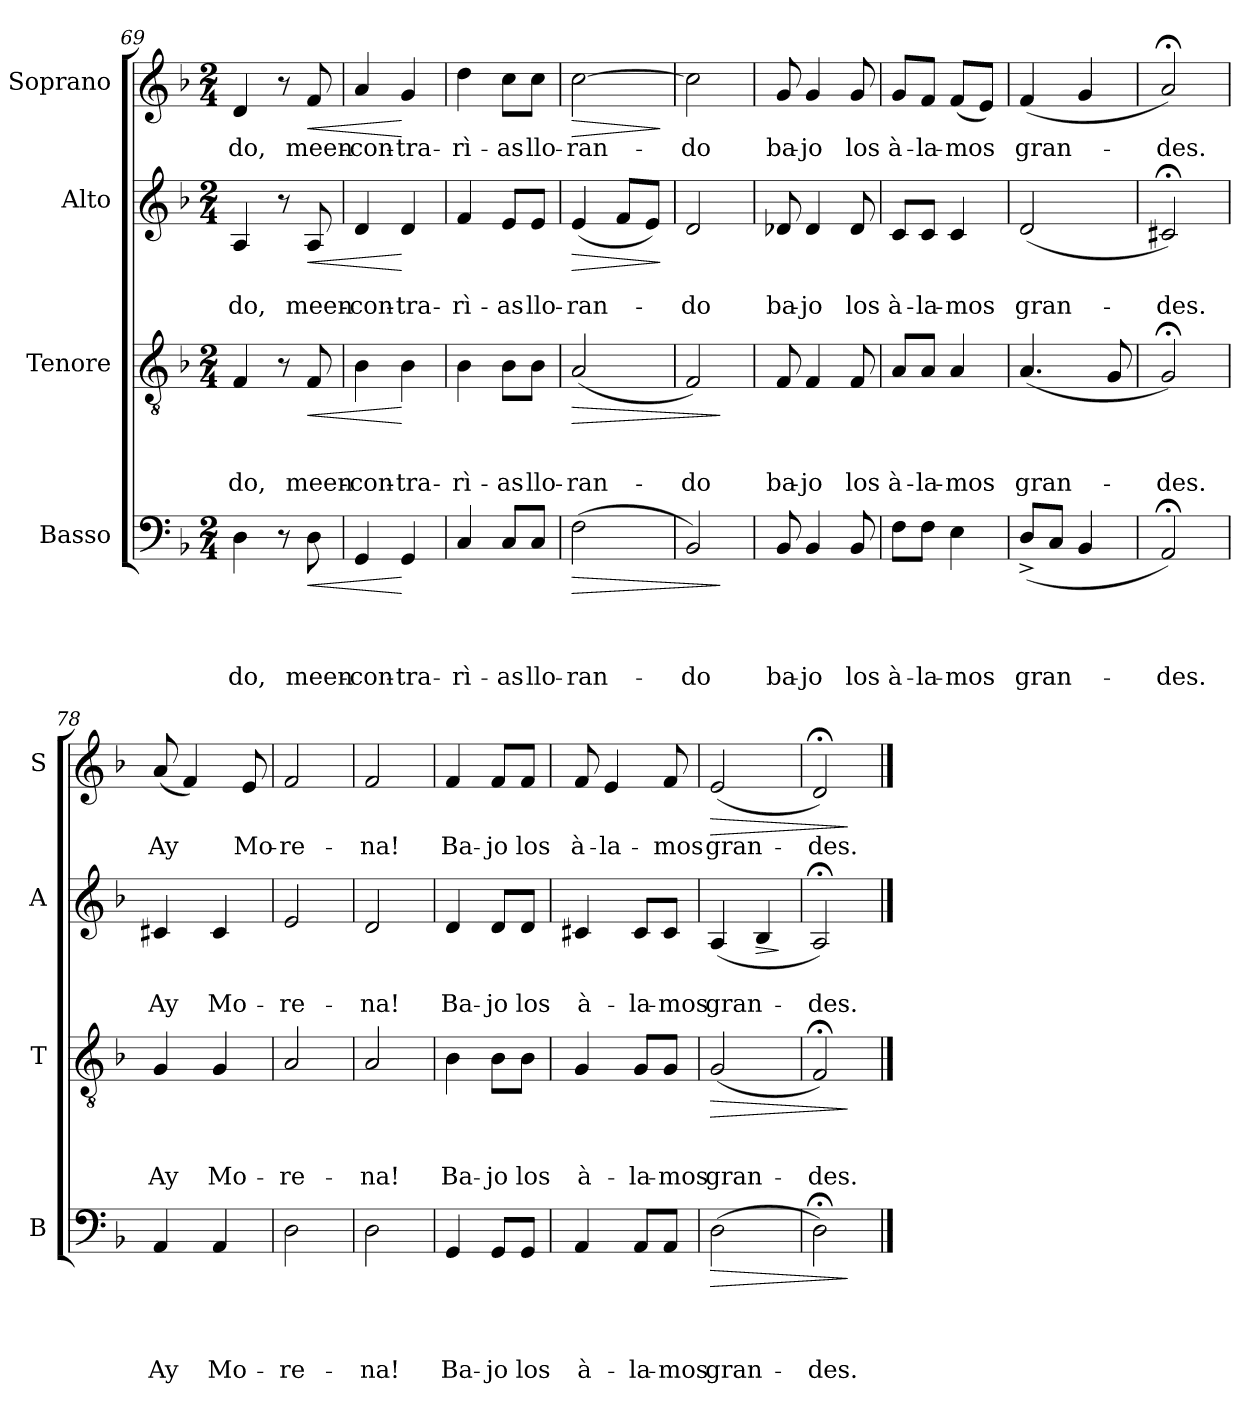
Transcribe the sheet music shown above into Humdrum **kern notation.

**kern	**text	**text	**text	**text	**dynam	**kern	**text	**text	**text	**dynam	**kern	**text	**text	**dynam	**kern	**text	**dynam
*part4	*part4	*part4	*part4	*part4	*part4	*part3	*part3	*part3	*part3	*part3	*part2	*part2	*part2	*part2	*part1	*part1	*part1
*staff4	*staff4	*staff4	*staff4	*staff4	*staff4	*staff3	*staff3	*staff3	*staff3	*staff3	*staff2	*staff2	*staff2	*staff2	*staff1	*staff1	*staff1
*I"Basso	*	*	*	*	*	*I"Tenore	*	*	*	*	*I"Alto	*	*	*	*I"Soprano	*	*
*I'B	*	*	*	*	*	*I'T	*	*	*	*	*I'A	*	*	*	*I'S	*	*
*clefF4	*	*	*	*	*	*clefGv2	*	*	*	*	*clefG2	*	*	*	*clefG2	*	*
*k[b-]	*	*	*	*	*	*k[b-]	*	*	*	*	*k[b-]	*	*	*	*k[b-]	*	*
*F:	*	*	*	*	*	*F:	*	*	*	*	*F:	*	*	*	*F:	*	*
*M2/4	*	*	*	*	*	*M2/4	*	*	*	*	*M2/4	*	*	*	*M2/4	*	*
=69	=69	=69	=69	=69	=69	=69	=69	=69	=69	=69	=69	=69	=69	=69	=69	=69	=69
!	!	!	!	!LO:LY:b	!	!	!	!	!LO:LY:b	!	!	!	!LO:LY:b	!	!	!LO:LY:b	!
4D\	.	.	.	-do,	.	4F/	.	.	-do,	.	4A/	.	-do,	.	4d/	-do,	.
8r	.	.	.	.	.	8r	.	.	.	.	8r	.	.	.	8r	.	.
!	!	!	!	!LO:LY:b	!LO:HP:b	!	!	!	!LO:LY:b	!LO:HP:b	!	!	!LO:LY:b	!LO:HP:b	!	!LO:LY:b	!LO:HP:b
8D\	.	.	.	meen-	<	8F/	.	.	meen-	<	8A/	.	meen-	<	8f/	meen-	<
=70	=70	=70	=70	=70	=70	=70	=70	=70	=70	=70	=70	=70	=70	=70	=70	=70	=70
!	!	!	!	!LO:LY:b	!	!	!	!	!LO:LY:b	!	!	!	!LO:LY:b	!	!	!LO:LY:b	!
4GG/	.	.	.	-con-	.	4B-\	.	.	-con-	.	4d/	.	-con-	.	4a/	-con-	.
!	!	!	!	!LO:LY:b	!	!	!	!	!LO:LY:b	!	!	!	!LO:LY:b	!	!	!LO:LY:b	!
4GG/	.	.	.	-tra-	[	4B-\	.	.	-tra-	[	4d/	.	-tra-	[	4g/	-tra-	[
=71	=71	=71	=71	=71	=71	=71	=71	=71	=71	=71	=71	=71	=71	=71	=71	=71	=71
!	!	!	!	!LO:LY:b	!	!	!	!	!LO:LY:b	!	!	!	!LO:LY:b	!	!	!LO:LY:b	!
4C/	.	.	.	-rì-	.	4B-\	.	.	-rì-	.	4f/	.	-rì-	.	4dd\	-rì-	.
!	!	!	!	!LO:LY:b	!	!	!	!	!LO:LY:b	!	!	!	!LO:LY:b	!	!	!LO:LY:b	!
8C/L	.	.	.	-as	.	8B-\L	.	.	-as	.	8e/L	.	-as	.	8cc\L	-as	.
!	!	!	!	!LO:LY:b	!	!	!	!	!LO:LY:b	!	!	!	!LO:LY:b	!	!	!LO:LY:b	!
8C/J	.	.	.	llo-	.	8B-\J	.	.	llo-	.	8e/J	.	llo-	.	8cc\J	llo-	.
=72	=72	=72	=72	=72	=72	=72	=72	=72	=72	=72	=72	=72	=72	=72	=72	=72	=72
!	!	!	!	!LO:LY:b	!LO:HP:b	!	!	!	!LO:LY:b	!LO:HP:b	!	!	!LO:LY:b	!LO:HP:b	!	!LO:LY:b	!LO:HP:b
(>2F\	.	.	.	-ran-	>	(<2A/	.	.	-ran-	>	(<4e/	.	-ran-	>	[<2cc\	-ran-	>
.	.	.	.	.	.	.	.	.	.	.	8f/L	.	.	.	.	.	.
.	.	.	.	.	.	.	.	.	.	.	8e/J)	.	.	.	.	.	.
.	.	.	.	.	.	.	.	.	.	.	.	.	.	]	.	.	]
!!LO:LB:g=z
=73	=73	=73	=73	=73	=73	=73	=73	=73	=73	=73	=73	=73	=73	=73	=73	=73	=73
!	!	!	!	!LO:LY:b	!	!	!	!	!LO:LY:b	!	!	!	!LO:LY:b	!	!	!LO:LY:b	!
2BB-/)	.	.	.	-do	.	2F/)	.	.	-do	.	2d/	.	-do	.	2cc\]	-do	.
.	.	.	.	.	]	.	.	.	.	]	.	.	.	.	.	.	.
=74	=74	=74	=74	=74	=74	=74	=74	=74	=74	=74	=74	=74	=74	=74	=74	=74	=74
!	!	!	!	!LO:LY:b	!	!	!	!	!LO:LY:b	!	!	!	!LO:LY:b	!	!	!LO:LY:b	!
8BB-/	.	.	.	ba-	.	8F/	.	.	ba-	.	8d-X/	.	ba-	.	8g/	ba-	.
!	!	!	!	!LO:LY:b	!	!	!	!	!LO:LY:b	!	!	!	!LO:LY:b	!	!	!LO:LY:b	!
4BB-/	.	.	.	-jo	.	4F/	.	.	-jo	.	4d-/	.	-jo	.	4g/	-jo	.
!	!	!	!	!LO:LY:b	!	!	!	!	!LO:LY:b	!	!	!	!LO:LY:b	!	!	!LO:LY:b	!
8BB-/	.	.	.	los	.	8F/	.	.	los	.	8d-/	.	los	.	8g/	los	.
=75	=75	=75	=75	=75	=75	=75	=75	=75	=75	=75	=75	=75	=75	=75	=75	=75	=75
!	!	!	!	!LO:LY:b	!	!	!	!	!LO:LY:b	!	!	!	!LO:LY:b	!	!	!LO:LY:b	!
8F\L	.	.	.	à-	.	8A/L	.	.	à-	.	8c/L	.	à-	.	8g/L	à-	.
!	!	!	!	!LO:LY:b	!	!	!	!	!LO:LY:b	!	!	!	!LO:LY:b	!	!	!LO:LY:b	!
8F\J	.	.	.	-la-	.	8A/J	.	.	-la-	.	8c/J	.	-la-	.	8f/J	-la-	.
!	!	!	!	!LO:LY:b	!	!	!	!	!LO:LY:b	!	!	!	!LO:LY:b	!	!	!LO:LY:b	!
4E\	.	.	.	-mos	.	4A/	.	.	-mos	.	4c/	.	-mos	.	(<8f/L	-mos	.
.	.	.	.	.	.	.	.	.	.	.	.	.	.	.	8e/J)	.	.
=76	=76	=76	=76	=76	=76	=76	=76	=76	=76	=76	=76	=76	=76	=76	=76	=76	=76
!	!	!	!	!LO:LY:b	!	!	!	!	!LO:LY:b	!	!	!	!LO:LY:b	!	!	!LO:LY:b	!
(<8D^</L	.	.	.	gran-	.	(<4.A/	.	.	gran-	.	(<2d/	.	gran-	.	(<4f/	gran-	.
8C/J	.	.	.	.	.	.	.	.	.	.	.	.	.	.	.	.	.
4BB-/	.	.	.	.	.	.	.	.	.	.	.	.	.	.	4g/	.	.
.	.	.	.	.	.	8G/	.	.	.	.	.	.	.	.	.	.	.
=77	=77	=77	=77	=77	=77	=77	=77	=77	=77	=77	=77	=77	=77	=77	=77	=77	=77
!	!	!	!	!LO:LY:b	!	!	!	!	!LO:LY:b	!	!	!	!LO:LY:b	!	!	!LO:LY:b	!
2AA;/)	.	.	.	-des.	.	2G;/)	.	.	-des.	.	2c#X;/)	.	-des.	.	2a;/)	-des.	.
=78	=78	=78	=78	=78	=78	=78	=78	=78	=78	=78	=78	=78	=78	=78	=78	=78	=78
!	!	!	!	!LO:LY:b	!	!	!	!	!LO:LY:b	!	!	!	!LO:LY:b	!	!	!LO:LY:b	!
4AA/	.	.	.	Ay	.	4G/	.	.	Ay	.	4c#X/	.	Ay	.	(<8a/	Ay	.
.	.	.	.	.	.	.	.	.	.	.	.	.	.	.	4f/)	.	.
!	!	!	!	!LO:LY:b	!	!	!	!	!LO:LY:b	!	!	!	!LO:LY:b	!	!	!	!
4AA/	.	.	.	Mo-	.	4G/	.	.	Mo-	.	4c#/	.	Mo-	.	.	.	.
!	!	!	!	!	!	!	!	!	!	!	!	!	!	!	!	!LO:LY:b	!
.	.	.	.	.	.	.	.	.	.	.	.	.	.	.	8e/	Mo-	.
=79	=79	=79	=79	=79	=79	=79	=79	=79	=79	=79	=79	=79	=79	=79	=79	=79	=79
!	!	!	!	!LO:LY:b	!	!	!	!	!LO:LY:b	!	!	!	!LO:LY:b	!	!	!LO:LY:b	!
2D\	.	.	.	-re-	.	2A/	.	.	-re-	.	2e/	.	-re-	.	2f/	-re-	.
=80	=80	=80	=80	=80	=80	=80	=80	=80	=80	=80	=80	=80	=80	=80	=80	=80	=80
!	!	!	!	!LO:LY:b	!	!	!	!	!LO:LY:b	!	!	!	!LO:LY:b	!	!	!LO:LY:b	!
2D\	.	.	.	-na!	.	2A/	.	.	-na!	.	2d/	.	-na!	.	2f/	-na!	.
=81	=81	=81	=81	=81	=81	=81	=81	=81	=81	=81	=81	=81	=81	=81	=81	=81	=81
!	!	!	!	!LO:LY:b	!	!	!	!	!LO:LY:b	!	!	!	!LO:LY:b	!	!	!LO:LY:b	!
4GG/	.	.	.	Ba-	.	4B-\	.	.	Ba-	.	4d/	.	Ba-	.	4f/	Ba-	.
!	!	!	!	!LO:LY:b	!	!	!	!	!LO:LY:b	!	!	!	!LO:LY:b	!	!	!LO:LY:b	!
8GG/L	.	.	.	-jo	.	8B-\L	.	.	-jo	.	8d/L	.	-jo	.	8f/L	-jo	.
!	!	!	!	!LO:LY:b	!	!	!	!	!LO:LY:b	!	!	!	!LO:LY:b	!	!	!LO:LY:b	!
8GG/J	.	.	.	los	.	8B-\J	.	.	los	.	8d/J	.	los	.	8f/J	los	.
=82	=82	=82	=82	=82	=82	=82	=82	=82	=82	=82	=82	=82	=82	=82	=82	=82	=82
!	!	!	!	!LO:LY:b	!	!	!	!	!LO:LY:b	!	!	!	!LO:LY:b	!	!	!LO:LY:b	!
4AA/	.	.	.	à-	.	4G/	.	.	à-	.	4c#X/	.	à-	.	8f/	à-	.
!	!	!	!	!	!	!	!	!	!	!	!	!	!	!	!	!LO:LY:b	!
.	.	.	.	.	.	.	.	.	.	.	.	.	.	.	4e/	-la-	.
!	!	!	!	!LO:LY:b	!	!	!	!	!LO:LY:b	!	!	!	!LO:LY:b	!	!	!	!
8AA/L	.	.	.	-la-	.	8G/L	.	.	-la-	.	8c#/L	.	-la-	.	.	.	.
!	!	!	!	!LO:LY:b	!	!	!	!	!LO:LY:b	!	!	!	!LO:LY:b	!	!	!LO:LY:b	!
8AA/J	.	.	.	-mos	.	8G/J	.	.	-mos	.	8c#/J	.	-mos	.	8f/	-mos	.
!!LO:LB:g=z
=83	=83	=83	=83	=83	=83	=83	=83	=83	=83	=83	=83	=83	=83	=83	=83	=83	=83
!	!	!	!	!LO:LY:b	!LO:HP:b	!	!	!	!LO:LY:b	!LO:HP:b	!	!	!LO:LY:b	!	!	!LO:LY:b	!LO:HP:b
(>2D\	.	.	.	gran-	>	(<2G/	.	.	gran-	>	(<4A/	.	gran-	.	(<2e/	gran-	>
!	!	!	!	!	!	!	!	!	!	!	!	!	!	!LO:HP:b	!	!	!
.	.	.	.	.	.	.	.	.	.	.	4B-/	.	.	>	.	.	.
.	.	.	.	.	.	.	.	.	.	.	.	.	.	]	.	.	.
=84	=84	=84	=84	=84	=84	=84	=84	=84	=84	=84	=84	=84	=84	=84	=84	=84	=84
!	!	!	!	!LO:LY:b	!	!	!	!	!LO:LY:b	!	!	!	!LO:LY:b	!	!	!LO:LY:b	!
2D;<\)	.	.	.	-des.	.	2F;/)	.	.	-des.	.	2A;/)	.	-des.	.	2d;/)	-des.	.
.	.	.	.	.	]	.	.	.	.	]	.	.	.	.	.	.	]
==	==	==	==	==	==	==	==	==	==	==	==	==	==	==	==	==	==
*-	*-	*-	*-	*-	*-	*-	*-	*-	*-	*-	*-	*-	*-	*-	*-	*-	*-
